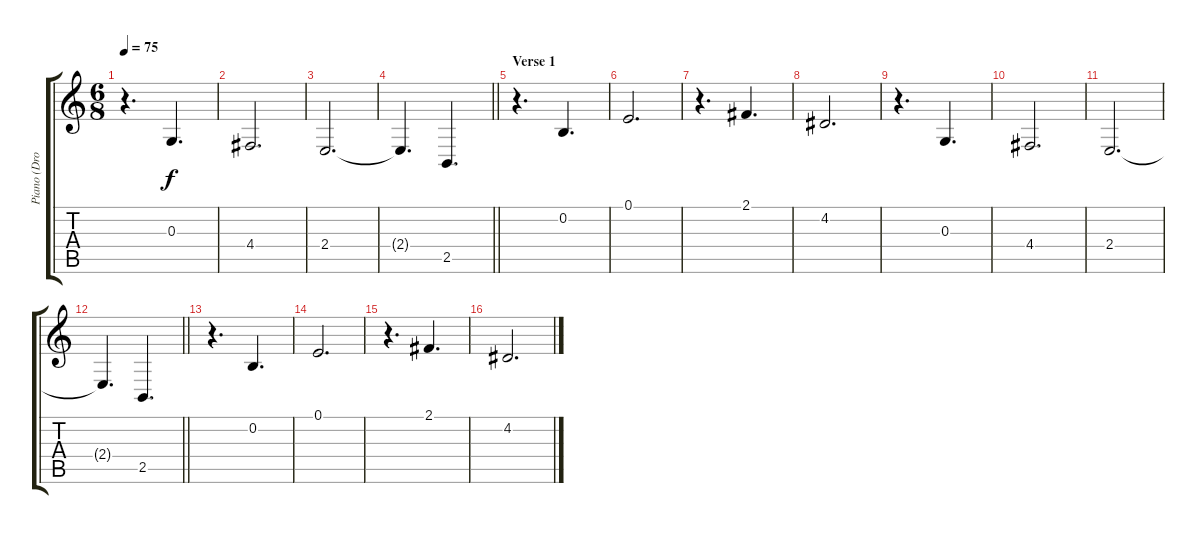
\track ("Piano (Droite)" "Piano (Dro") {instrument pad2warm}
\staff {score tabs}
\tuning (E4 B3 G3 D3 A2 E2) {hide}
\ts (6 8)
\tempo 75
\clef g2
\ks c
r.4{d dy f} 0.3.4{d} |
4.4.2{d} |
2.4.2{d} |
\barLineRight lightlight
2.4{t}.4{d} 2.5.4{d} |
\section ("" "Verse 1")
r.4{d} 0.2.4{d} |
0.1.2{d} |
r.4{d} 2.1.4{d} |
4.2.2{d} |
r.4{d} 0.3.4{d} |
4.4.2{d} |
2.4.2{d} |
\barLineRight lightlight
2.4{t}.4{d} 2.5.4{d} |
r.4{d} 0.2.4{d} |
0.1.2{d} |
r.4{d} 2.1.4{d} |
4.2.2{d}
